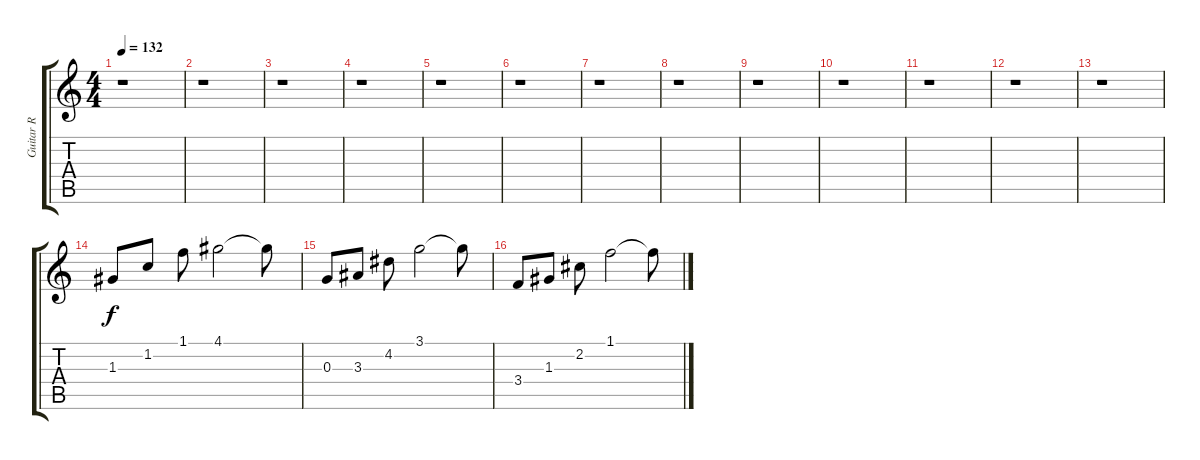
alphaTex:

\track ("Guitar R" "Guitar R") {instrument acousticguitarnylon}
\staff {score tabs}
\tuning (E4 B3 G3 D3 A2 E2) {hide}
\ts (4 4)
\tempo 132
\clef g2
\ks c
r.1{dy f} |
r.1 |
r.1 |
r.1 |
r.1 |
r.1 |
r.1 |
r.1 |
r.1 |
r.1 |
r.1 |
r.1 |
r.1 |
1.3.8 1.2.8 1.1.8 4.1.2 4.1{t}.8 |
0.3.8 3.3.8 4.2.8 3.1.2 3.1{t}.8 |
3.4.8 1.3.8 2.2.8 1.1.2 1.1{t}.8
